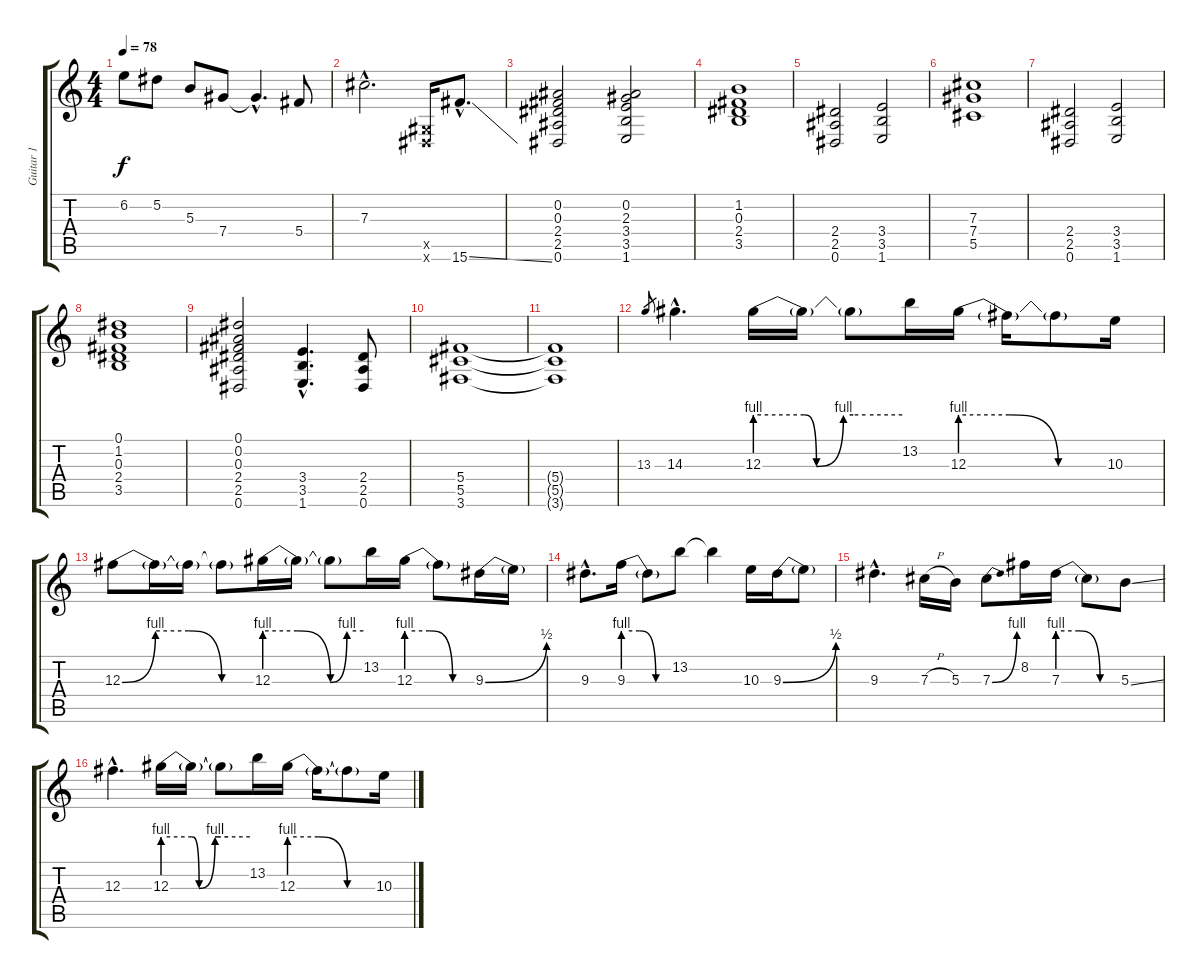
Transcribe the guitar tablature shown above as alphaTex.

\track ("Guitar 1" "Guitar 1") {instrument electricguitarclean}
\staff {score tabs}
\tuning (Eb4 Bb3 Gb3 Db3 Ab2 Eb2) {hide}
\ts (4 4)
\tempo 78
\clef g2
\ks c
6.2.8{dy f} 5.2.8 5.3.8 7.4.8 7.4{hac t}.4{d} 5.4.8 |
7.3{hac}.2{d} (0.5{x} 0.6{x}).16 15.6{ss hac}.8{d instrument distortionguitar} |
(0.2 0.3 2.4 2.5 0.6).2 (0.2 2.3 3.4 3.5 1.6).2 |
(1.2 0.3 2.4 3.5).1 |
(2.4 2.5 0.6).2 (3.4 3.5 1.6).2 |
(7.3 7.4 5.5).1 |
(2.4 2.5 0.6).2 (3.4 3.5 1.6).2 |
(0.1 1.2 0.3 2.4 3.5).1 |
(0.1 0.2 0.3 2.4 2.5 0.6).2 (3.4{hac} 3.5{hac} 1.6{hac}).4{d} (2.4 2.5 0.6).8 |
(5.4 5.5 3.6).1 |
(5.4{t} 5.5{t} 3.6{t}).1 |
13.3.8{gr} 14.3{hac}.4{d} 12.3{be (custom 0 4 20 4 25 0 36 4 40 4 45 4 60 4)}.16 12.3{t}.16 12.3{t}.8 13.2.16 12.3{be (custom 0 4 20 4 40 0 60 0)}.16 12.3{t}.16 12.3{t}.8 10.3.16 |
12.3{be (custom 0 0 15 4 30 4 45 0 60 0)}.8 12.3{t}.16 12.3{t}.16 12.3{t}.8 12.3{be (custom 0 4 20 4 40 0 50 4 60 4)}.16 12.3{t}.16 12.3{t}.8 13.2.16 12.3{be (custom 0 4 20 4 40 0 60 0)}.16 12.3{t}.8 9.3{be (bend 0 0 60 2)}.16 9.3{t}.16 |
9.3{hac}.8{d} 9.3{be (custom 0 4 20 4 40 0 60 0)}.16 9.3{t}.8 13.2.8 13.2{t}.4 10.3.16 9.3{be (bend 0 0 60 2)}.16 9.3{t}.8 |
9.3{hac}.4{d} 7.3{h}.16 5.3.16 7.3{be (bend 0 0 60 4)}.8 8.2.16 7.3{be (custom 0 4 20 4 40 0 60 0)}.16 7.3{t}.8 5.3{ss}.8 |
12.3{hac}.4{d} 12.3{be (custom 0 4 20 4 25 0 36 4 40 4 45 4 60 4)}.16 12.3{t}.16 12.3{t}.8 13.2.16 12.3{be (custom 0 4 20 4 40 0 60 0)}.16 12.3{t}.16 12.3{t}.8 10.3.16
